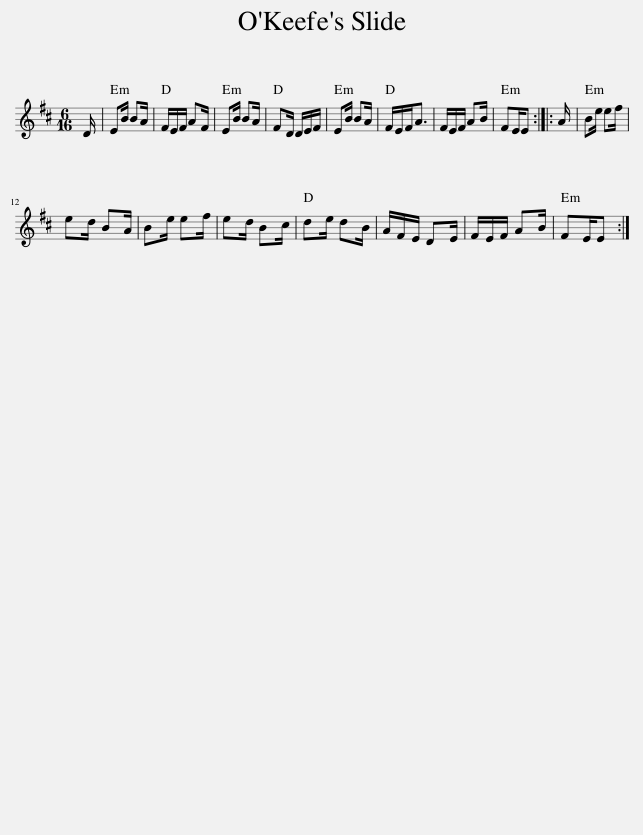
X:1
L:1/8
M:6/16
I:linebreak $
K:D
V:1 treble
V:1
 D/ | EB/ BA/ | F/E/F/ AF/ | EB/ BA/ | FD/ D/E/F/ | %5
 EB/ BA/ | F/E/F<A | F/E/F/ AB/ | FE/E :: A/ | %10
 Be/ ef/ |$ ed/ BA/ | Be/ ef/ | ed/ Bc/ | de/ dB/ | %15
 A/F/E/ DE/ | F/E/F/ AB/ | FE/E :| %18
